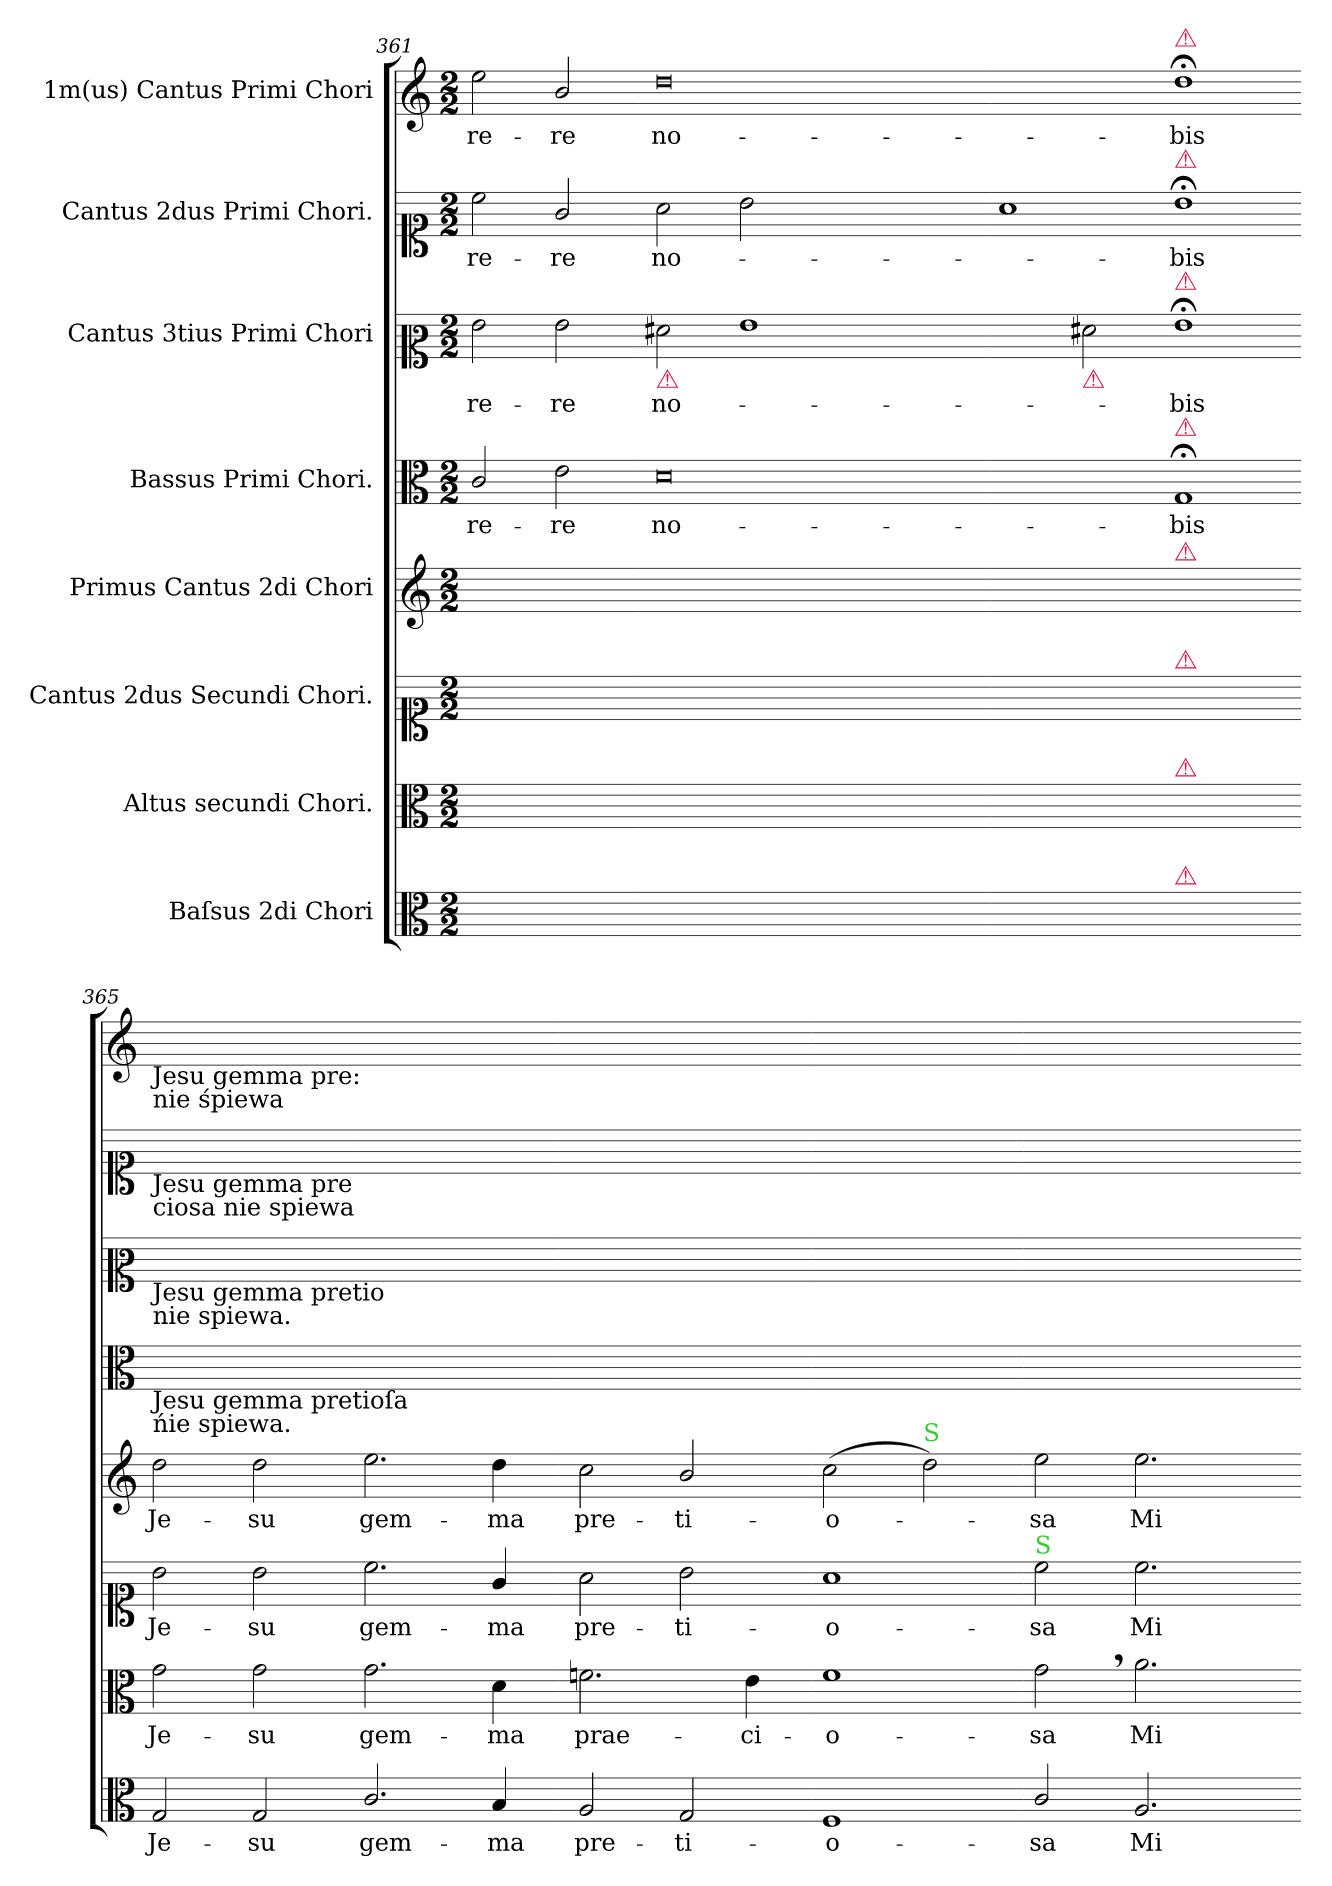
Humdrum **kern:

**kern	**text	**kern	**text	**kern	**text	**kern	**text	**kern	**text	**kern	**text	**kern	**text	**kern	**text
*part8	*part8	*part7	*part7	*part6	*part6	*part5	*part5	*part4	*part4	*part3	*part3	*part2	*part2	*part1	*part1
*staff8	*staff8	*staff7	*staff7	*staff6	*staff6	*staff5	*staff5	*staff4	*staff4	*staff3	*staff3	*staff2	*staff2	*staff1	*staff1
*I"Baſsus 2di Chori	*	*I"Altus secundi Chori.	*	*I"Cantus 2dus Secundi Chori.	*	*I"Primus Cantus 2di Chori	*	*I"Bassus Primi Chori.	*	*I"Cantus 3tius Primi Chori	*	*I"Cantus 2dus Primi Chori.	*	*I"1m(us) Cantus Primi Chori	*
*clefC3	*	*clefC3	*	*clefC1	*	*clefG2	*	*clefC3	*	*clefC2	*	*clefC1	*	*clefG2	*
*k[]	*	*k[]	*	*k[]	*	*k[]	*	*k[]	*	*k[]	*	*k[]	*	*k[]	*
*M2/2	*	*M2/2	*	*M2/2	*	*M2/2	*	*M2/2	*	*M2/2	*	*M2/2	*	*M2/2	*
=361	=361	=361	=361	=361	=361	=361	=361	=361	=361	=361	=361	=361	=361	=361	=361
1ryy	.	1ryy	.	1ryy	.	1ryy	.	2c/	-re-	2g\	-re-	2cc\	-re-	2ee\	-re-
.	.	.	.	.	.	.	.	2e\	-re	2g\	-re	2g/	-re	2b/	-re
=362-	=362-	=362-	=362-	=362-	=362-	=362-	=362-	=362-	=362-	=362-	=362-	=362-	=362-	=362-	=362-
!	!	!	!	!	!	!	!	!	!	!LO:TX:b:color=crimson:t=⚠	!	!	!	!	!
1ryy	.	1ryy	.	1ryy	.	1ryy	.	0d	no-	2f#X\	no-	2a\	no-	0dd	no-
.	.	.	.	.	.	.	.	.	.	1g\	.	2b\	.	.	.
1ryy	.	1ryy	.	1ryy	.	1ryy	.	.	.	.	.	1ryy	.	.	.
.	.	.	.	.	.	.	.	.	.	2ryy	.	.	.	.	.
=363-	=363-	=363-	=363-	=363-	=363-	=363-	=363-	=363-	=363-	=363-	=363-	=363-	=363-	=363-	=363-
1ryy	.	1ryy	.	1ryy	.	1ryy	.	1ryy	.	2ryy	.	1a	.	1ryy	.
!	!	!	!	!	!	!	!	!	!	!LO:TX:b:color=crimson:t=⚠	!	!	!	!	!
.	.	.	.	.	.	.	.	.	.	2f#X\	.	.	.	.	.
=364-	=364-	=364-	=364-	=364-	=364-	=364-	=364-	=364-	=364-	=364-	=364-	=364-	=364-	=364-	=364-
!	!	!	!	!	!	!	!	!	!	!	!	!	!	!LO:TX:a:color=crimson:t=⚠	!
!	!	!	!	!	!	!	!	!	!	!	!	!LO:TX:a:color=crimson:t=⚠	!	!	!
!	!	!	!	!	!	!	!	!	!	!LO:TX:a:color=crimson:t=⚠	!	!	!	!	!
!	!	!	!	!	!	!	!	!LO:TX:a:color=crimson:t=⚠	!	!	!	!	!	!	!
!	!	!	!	!	!	!LO:TX:a:color=crimson:t=⚠	!	!	!	!	!	!	!	!	!
!	!	!	!	!LO:TX:a:color=crimson:t=⚠	!	!	!	!	!	!	!	!	!	!	!
!	!	!LO:TX:a:color=crimson:t=⚠	!	!	!	!	!	!	!	!	!	!	!	!	!
!LO:TX:a:color=crimson:t=⚠	!	!	!	!	!	!	!	!	!	!	!	!	!	!	!
1ryy	.	1ryy	.	1ryy	.	1ryy	.	1G;<	-bis	1g;	-bis	1b;	-bis	1dd;	-bis
=365-	=365-	=365-	=365-	=365-	=365-	=365-	=365-	=365-	=365-	=365-	=365-	=365-	=365-	=365-	=365-
!	!	!	!	!	!	!	!	!	!	!	!	!	!	!LO:TX:b:t=Jesu gemma pre&colon;\nnie śpiewa	!
!	!	!	!	!	!	!	!	!	!	!	!	!LO:TX:b:t=Jesu gemma pre\nciosa nie spiewa	!	!	!
!	!	!	!	!	!	!	!	!	!	!LO:TX:b:t=Jesu gemma pretio\nnie spiewa.	!	!	!	!	!
!	!	!	!	!	!	!	!	!LO:TX:b:t=Jesu gemma pretioſa\nńie spiewa.	!	!	!	!	!	!	!
2G/	Je-	2g\	Je-	2b\	Je-	2dd\	Je-	1ryy	.	1ryy	.	1ryy	.	1ryy	.
2G/	-su	2g\	-su	2b\	-su	2dd\	-su	.	.	.	.	.	.	.	.
=366-	=366-	=366-	=366-	=366-	=366-	=366-	=366-	=366-	=366-	=366-	=366-	=366-	=366-	=366-	=366-
2.c/	gem-	2.g\	gem-	2.cc\	gem-	2.ee\	gem-	1ryy	.	1ryy	.	1ryy	.	1ryy	.
4B/	-ma	4d\	-ma	4g/	-ma	4dd\	-ma	.	.	.	.	.	.	.	.
=367-	=367-	=367-	=367-	=367-	=367-	=367-	=367-	=367-	=367-	=367-	=367-	=367-	=367-	=367-	=367-
2A/	pre-	2.fn\	prae-	2a\	pre-	2cc\	pre-	1ryy	.	1ryy	.	1ryy	.	1ryy	.
2G/	-ti-	.	.	2b\	-ti-	2b/	-ti-	.	.	.	.	.	.	.	.
.	.	4e\	-ci-	.	.	.	.	.	.	.	.	.	.	.	.
=368-	=368-	=368-	=368-	=368-	=368-	=368-	=368-	=368-	=368-	=368-	=368-	=368-	=368-	=368-	=368-
1F	-o-	1f	-o-	1a	-o-	(2cc\	-o-	1ryy	.	1ryy	.	1ryy	.	1ryy	.
!	!	!	!	!	!	!LO:TX:a:color=limegreen:t=S	!	!	!	!	!	!	!	!	!
.	.	.	.	.	.	2dd\)	.	.	.	.	.	.	.	.	.
=369-	=369-	=369-	=369-	=369-	=369-	=369-	=369-	=369-	=369-	=369-	=369-	=369-	=369-	=369-	=369-
!	!	!	!	!LO:TX:a:color=limegreen:t=S	!	!	!	!	!	!	!	!	!	!	!
2c/	-sa	2g,\	-sa	2cc\	-sa	2ee\	-sa	1ryy	.	1ryy	.	1ryy	.	1ryy	.
2.A/	Mi-	2.a\	Mi-	2.cc\	Mi-	2.ee\	Mi-	.	.	.	.	.	.	.	.
.	.	.	.	.	.	.	.	4ryy	.	4ryy	.	4ryy	.	4ryy	.
=-	=-	=-	=-	=-	=-	=-	=-	=-	=-	=-	=-	=-	=-	=-	=-
*-	*-	*-	*-	*-	*-	*-	*-	*-	*-	*-	*-	*-	*-	*-	*-
